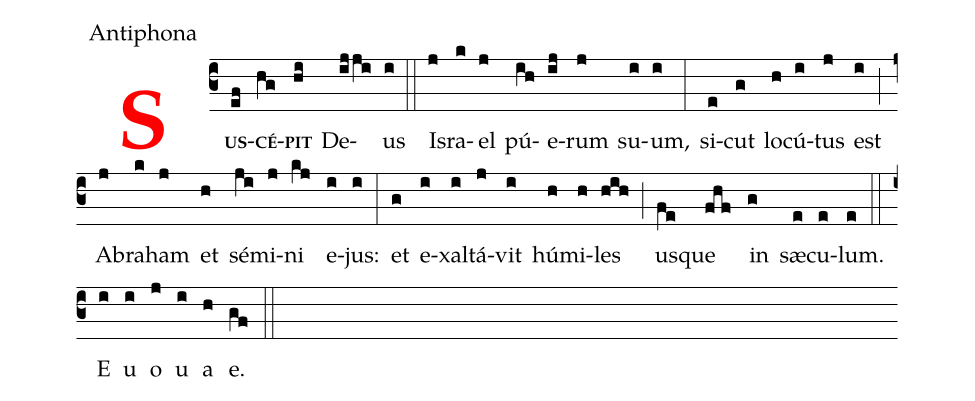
office-part: Antiphona;
%%
<v>\bf\textcolor{red}{S}</v><v>\bf\scriptsize{US}</v>(c3ef)<v>\bf\scriptsize{CÉ}</v>(hg)<v>\bf\scriptsize{PIT}</v>(hi) De(ijji)us(i) (::)
Is(j)ra(k)el(j) pú(ih)e(ij)rum(j) su(i)um,(i) (:) si(e)cut(g) lo(h)cú(i)tus(j) est(i) (;) A(j)bra(k)ham(j) et(h) sé(ji)mi(j)ni(kj) e(i)jus:(i)
(:) et(g) e(i)xal(i)tá(j)vit(i) hú(h)mi(h)les(hih) (;) us(fe)que(fhf) in(g) sæ(e)cu(e)lum.(e) (::) (z)  E(i) u(i) o(j) u(i) a(h) e.(gf) (::)
